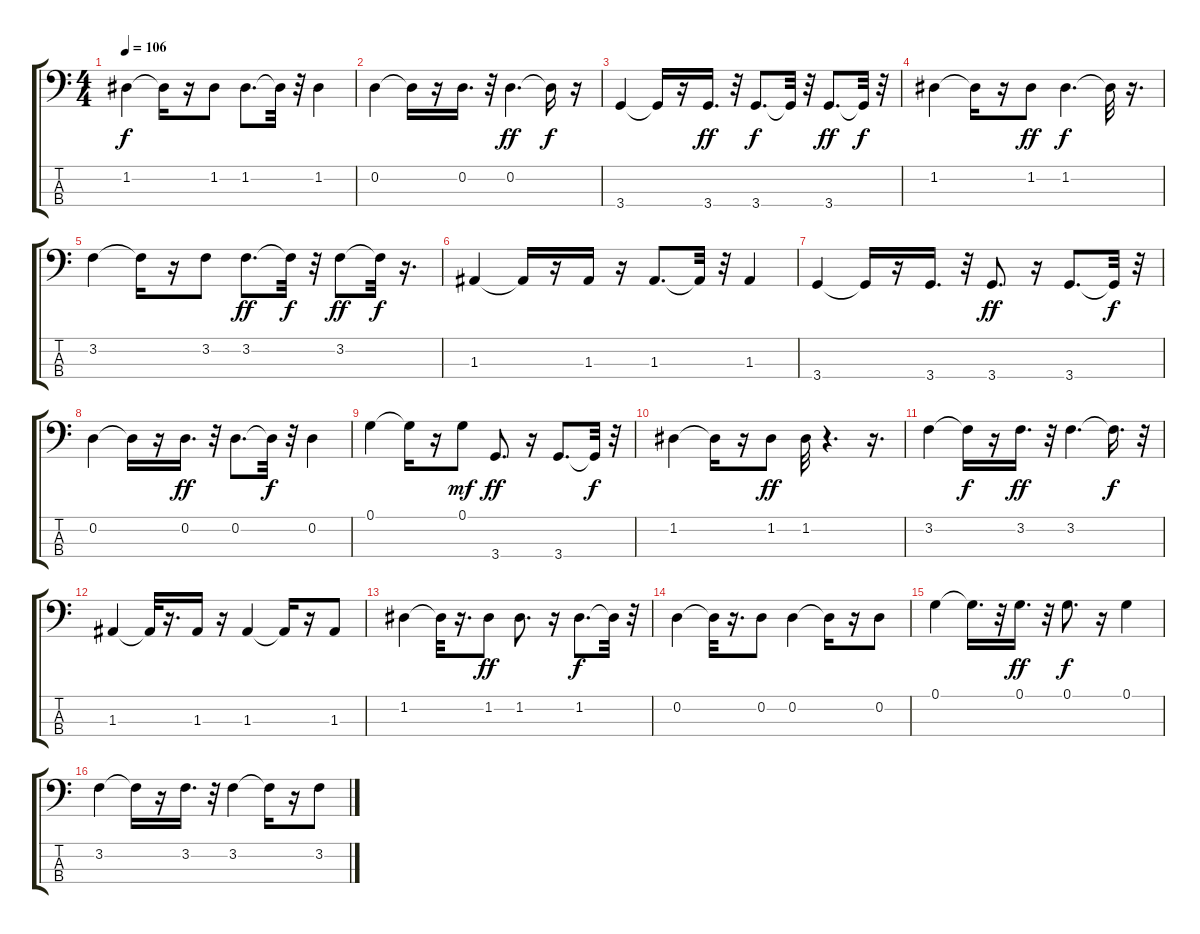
\track "" {instrument fretlessbass}
\staff {score tabs}
\tuning (G2 D2 A1 E1) {hide}
\ts (4 4)
\tempo 106
\clef f4
\ks c
1.2.4{dy f} 1.2{t}.16 r.16 1.2.8 1.2.8{d} 1.2{t}.32 r.32 1.2.4 |
0.2.4 0.2{t}.16 r.16 0.2.16{d} r.32 0.2.4{d dy ff} 0.2{t}.16{dy f} r.16 |
3.4.4 3.4{t}.16 r.16 3.4.16{d dy ff} r.32 3.4.8{d dy f} 3.4{t}.32 r.32 3.4.8{d dy ff} 3.4{t}.32{dy f} r.32 |
1.2.4 1.2{t}.16 r.16 1.2.8{dy ff} 1.2.4{d dy f} 1.2{t}.32 r.16{d} |
3.2.4 3.2{t}.16 r.16 3.2.8 3.2.8{d dy ff} 3.2{t}.32{dy f} r.32 3.2.8{dy ff} 3.2{t}.32{dy f} r.16{d} |
1.3.4 1.3{t}.16 r.16 1.3.16 r.16 1.3.8{d} 1.3{t}.32 r.32 1.3.4 |
3.4.4 3.4{t}.16 r.16 3.4.16{d} r.32 3.4.8{d dy ff} r.16 3.4.8{d} 3.4{t}.32{dy f} r.32 |
0.2.4 0.2{t}.16 r.16 0.2.16{d dy ff} r.32 0.2.8{d} 0.2{t}.32{dy f} r.32 0.2.4 |
0.1.4 0.1{t}.16 r.16 0.1.8{dy mf} 3.4.8{d dy ff} r.16 3.4.8{d} 3.4{t}.32{dy f} r.32 |
1.2.4 1.2{t}.16 r.16 1.2.8{dy ff} 1.2.32 r.4{d} r.16{d} |
3.2.4 3.2{t}.16{dy f} r.16 3.2.16{d dy ff} r.32 3.2.4{d} 3.2{t}.16{d dy f} r.32 |
1.3.4 1.3{t}.32 r.16{d} 1.3.16 r.16 1.3.4 1.3{t}.16 r.16 1.3.8 |
1.2.4 1.2{t}.32 r.16{d} 1.2.8{dy ff} 1.2.8{d} r.16 1.2.8{d dy f} 1.2{t}.32 r.32 |
0.2.4 0.2{t}.32 r.16{d} 0.2.8 0.2.4 0.2{t}.16 r.16 0.2.8 |
0.1.4 0.1{t}.16{d} r.32 0.1.16{d dy ff} r.32 0.1.8{d dy f} r.16 0.1.4 |
3.2.4 3.2{t}.16 r.16 3.2.16{d} r.32 3.2.4 3.2{t}.16 r.16 3.2.8
